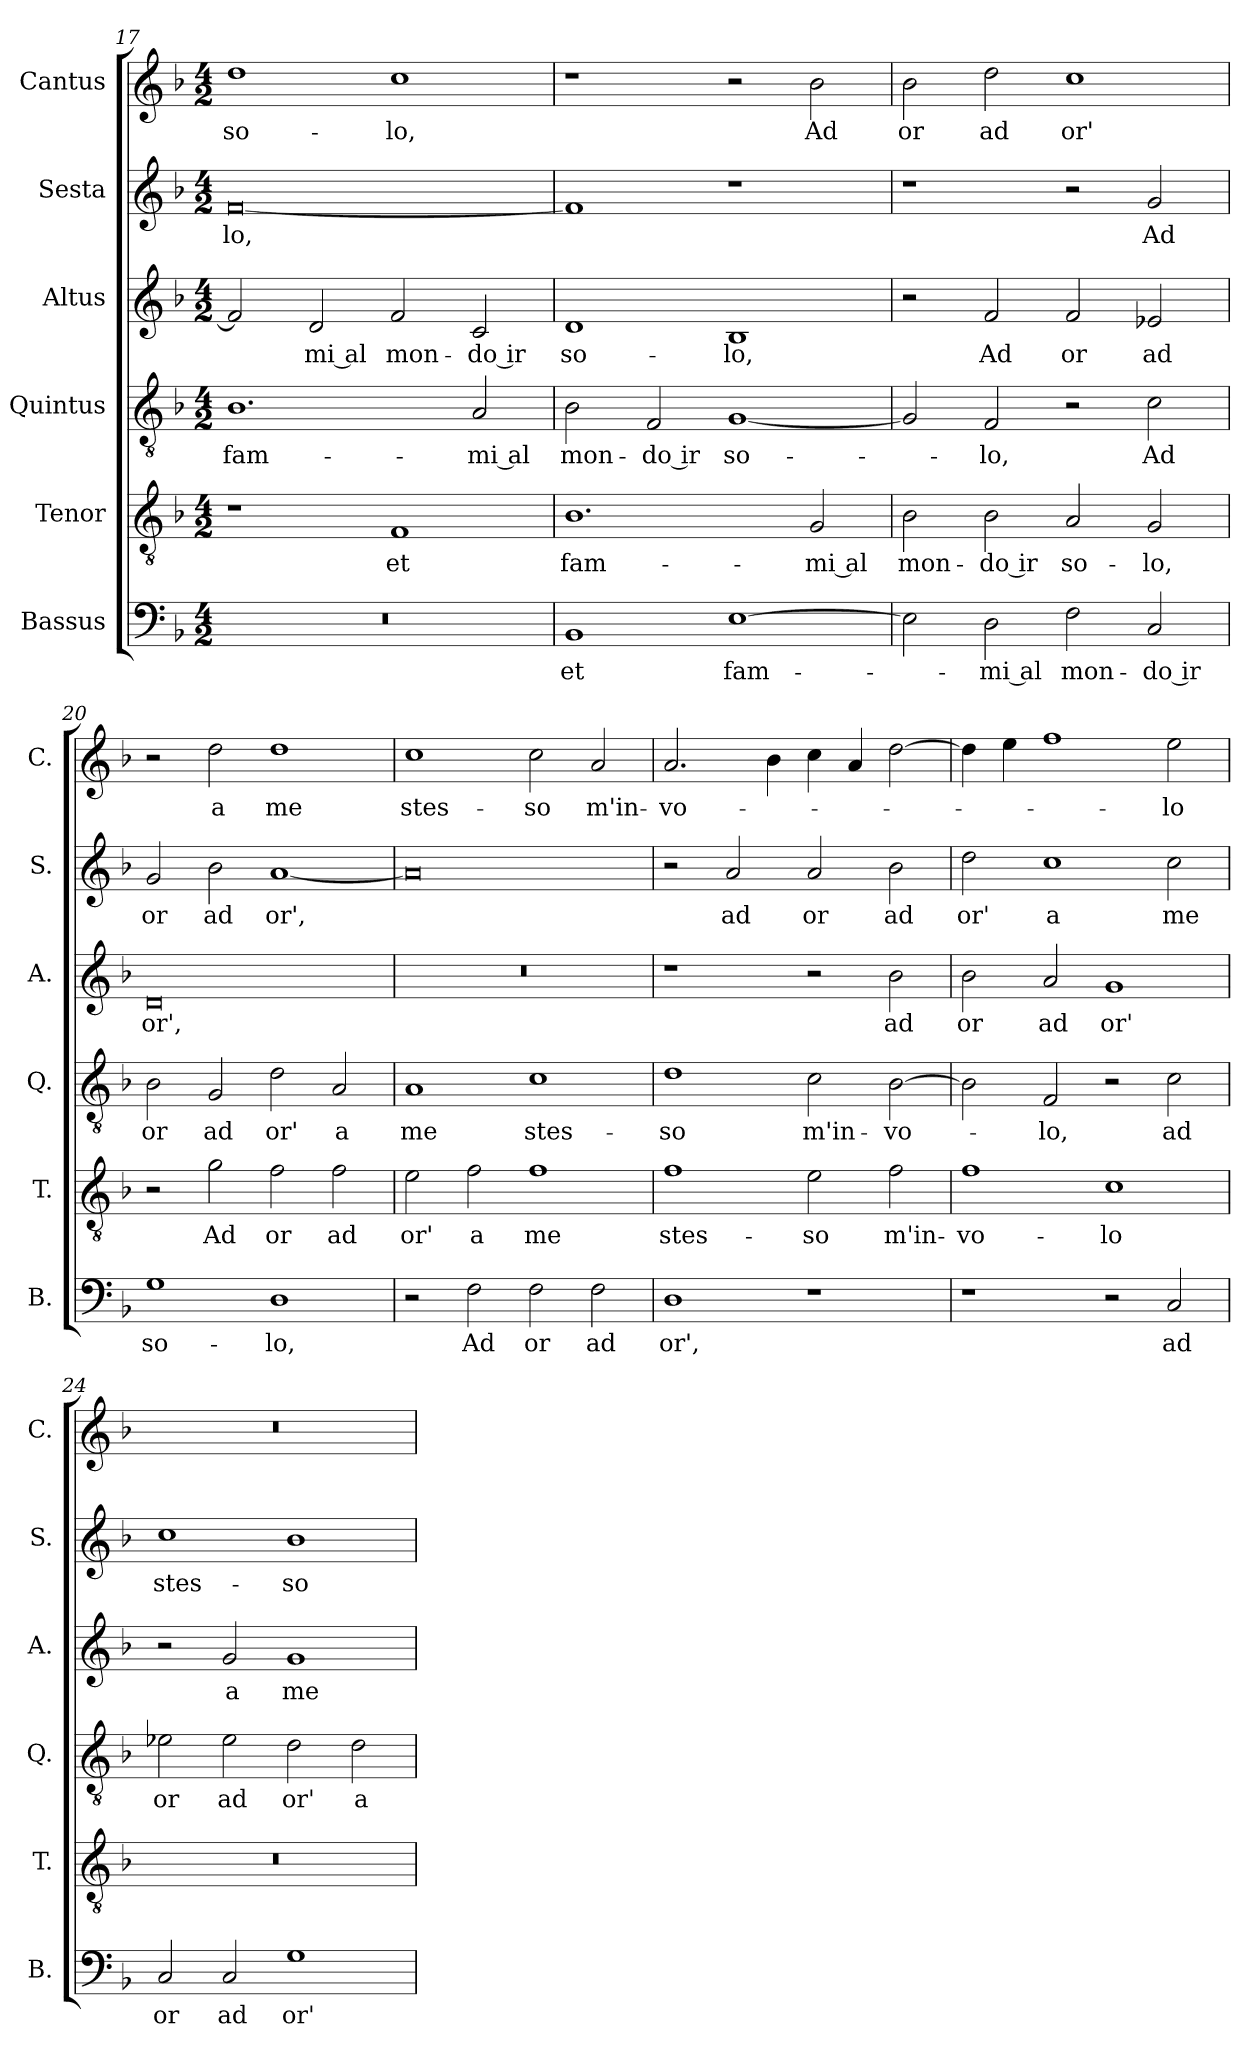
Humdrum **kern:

**kern	**text	**kern	**text	**kern	**text	**kern	**text	**kern	**text	**kern	**text
*part6	*part6	*part5	*part5	*part4	*part4	*part3	*part3	*part2	*part2	*part1	*part1
*staff6	*staff6	*staff5	*staff5	*staff4	*staff4	*staff3	*staff3	*staff2	*staff2	*staff1	*staff1
*I"Bassus	*	*I"Tenor	*	*I"Quintus	*	*I"Altus	*	*I"Sesta	*	*I"Cantus	*
*I'B.	*	*I'T.	*	*I'Q.	*	*I'A.	*	*I'S.	*	*I'C.	*
*clefF4	*	*clefGv2	*	*clefGv2	*	*clefG2	*	*clefG2	*	*clefG2	*
*k[b-]	*	*k[b-]	*	*k[b-]	*	*k[b-]	*	*k[b-]	*	*k[b-]	*
*M4/2	*	*M4/2	*	*M4/2	*	*M4/2	*	*M4/2	*	*M4/2	*
=17	=17	=17	=17	=17	=17	=17	=17	=17	=17	=17	=17
!	!	!	!	!	!LO:LY:b	!	!	!	!LO:LY:b	!	!LO:LY:b
0r	.	1r	.	1.B-	fam-	2f/]	.	[0f	-lo,	1dd	so-
!	!	!	!	!	!	!	!LO:LY:b	!	!	!	!
.	.	.	.	.	.	2d/	-mi al	.	.	.	.
!	!	!	!LO:LY:b	!	!	!	!LO:LY:b	!	!	!	!LO:LY:b
.	.	1F	et	.	.	2f/	mon-	.	.	1cc	-lo,
!	!	!	!	!	!LO:LY:b	!	!LO:LY:b	!	!	!	!
.	.	.	.	2A/	-mi al	2c/	-do ir	.	.	.	.
!!LO:PB:g=z
=18	=18	=18	=18	=18	=18	=18	=18	=18	=18	=18	=18
!	!LO:LY:b	!	!LO:LY:b	!	!LO:LY:b	!	!LO:LY:b	!	!	!	!
1BB-	et	1.B-	fam-	2B-\	mon-	1d	so-	1f]	.	1r	.
!	!	!	!	!	!LO:LY:b	!	!	!	!	!	!
.	.	.	.	2F/	-do ir	.	.	.	.	.	.
!	!LO:LY:b	!	!	!	!LO:LY:b	!	!LO:LY:b	!	!	!	!
[1E	fam-	.	.	[1G	so-	1B-	-lo,	1r	.	2r	.
!	!	!	!LO:LY:b	!	!	!	!	!	!	!	!LO:LY:b
.	.	2G/	-mi al	.	.	.	.	.	.	2b-\	Ad
=19	=19	=19	=19	=19	=19	=19	=19	=19	=19	=19	=19
!	!	!	!LO:LY:b	!	!	!	!	!	!	!	!LO:LY:b
2E\]	.	2B-\	mon-	2G/]	.	2r	.	1r	.	2b-\	or
!	!LO:LY:b	!	!LO:LY:b	!	!LO:LY:b	!	!LO:LY:b	!	!	!	!LO:LY:b
2D\	-mi al	2B-\	-do ir	2F/	-lo,	2f/	Ad	.	.	2dd\	ad
!	!LO:LY:b	!	!LO:LY:b	!	!	!	!LO:LY:b	!	!	!	!LO:LY:b
2F\	mon-	2A/	so-	2r	.	2f/	or	2r	.	1cc	or'
!	!LO:LY:b	!	!LO:LY:b	!	!LO:LY:b	!	!LO:LY:b	!	!LO:LY:b	!	!
2C/	-do ir	2G/	-lo,	2c\	Ad	2e-X/	ad	2g/	Ad	.	.
=20	=20	=20	=20	=20	=20	=20	=20	=20	=20	=20	=20
!	!LO:LY:b	!	!	!	!LO:LY:b	!	!LO:LY:b	!	!LO:LY:b	!	!
1G	so-	2r	.	2B-\	or	0d	or',	2g/	or	2r	.
!	!	!	!LO:LY:b	!	!LO:LY:b	!	!	!	!LO:LY:b	!	!LO:LY:b
.	.	2g\	Ad	2G/	ad	.	.	2b-\	ad	2dd\	a
!	!LO:LY:b	!	!LO:LY:b	!	!LO:LY:b	!	!	!	!LO:LY:b	!	!LO:LY:b
1D	-lo,	2f\	or	2d\	or'	.	.	[1a	or',	1dd	me
!	!	!	!LO:LY:b	!	!LO:LY:b	!	!	!	!	!	!
.	.	2f\	ad	2A/	a	.	.	.	.	.	.
=21	=21	=21	=21	=21	=21	=21	=21	=21	=21	=21	=21
!	!	!	!LO:LY:b	!	!LO:LY:b	!	!	!	!	!	!LO:LY:b
2r	.	2e\	or'	1A	me	0r	.	0a]	.	1cc	stes-
!	!LO:LY:b	!	!LO:LY:b	!	!	!	!	!	!	!	!
2F\	Ad	2f\	a	.	.	.	.	.	.	.	.
!	!LO:LY:b	!	!LO:LY:b	!	!LO:LY:b	!	!	!	!	!	!LO:LY:b
2F\	or	1f	me	1c	stes-	.	.	.	.	2cc\	-so
!	!LO:LY:b	!	!	!	!	!	!	!	!	!	!LO:LY:b
2F\	ad	.	.	.	.	.	.	.	.	2a/	m'in-
=22	=22	=22	=22	=22	=22	=22	=22	=22	=22	=22	=22
!	!LO:LY:b	!	!LO:LY:b	!	!LO:LY:b	!	!	!	!	!	!LO:LY:b
1D	or',	1f	stes-	1d	-so	1r	.	2r	.	2.a/	-vo-
!	!	!	!	!	!	!	!	!	!LO:LY:b	!	!
.	.	.	.	.	.	.	.	2a/	ad	.	.
.	.	.	.	.	.	.	.	.	.	4b-\	.
!	!	!	!LO:LY:b	!	!LO:LY:b	!	!	!	!LO:LY:b	!	!
1r	.	2e\	-so	2c\	m'in-	2r	.	2a/	or	4cc\	.
.	.	.	.	.	.	.	.	.	.	4a/	.
!	!	!	!LO:LY:b	!	!LO:LY:b	!	!LO:LY:b	!	!LO:LY:b	!	!
.	.	2f\	m'in-	[2B-\	-vo-	2b-\	ad	2b-\	ad	[2dd\	.
=23	=23	=23	=23	=23	=23	=23	=23	=23	=23	=23	=23
!	!	!	!LO:LY:b	!	!	!	!LO:LY:b	!	!LO:LY:b	!	!
1r	.	1f	-vo-	2B-\]	.	2b-\	or	2dd\	or'	4dd\]	.
.	.	.	.	.	.	.	.	.	.	4ee\	.
!	!	!	!	!	!LO:LY:b	!	!LO:LY:b	!	!LO:LY:b	!	!
.	.	.	.	2F/	-lo,	2a/	ad	1cc	a	1ff	.
!	!	!	!LO:LY:b	!	!	!	!LO:LY:b	!	!	!	!
2r	.	1c	-lo	2r	.	1g	or'	.	.	.	.
!	!LO:LY:b	!	!	!	!LO:LY:b	!	!	!	!LO:LY:b	!	!LO:LY:b
2C/	ad	.	.	2c\	ad	.	.	2cc\	me	2ee\	-lo
=24	=24	=24	=24	=24	=24	=24	=24	=24	=24	=24	=24
!	!LO:LY:b	!	!	!	!LO:LY:b	!	!	!	!LO:LY:b	!	!
2C/	or	0r	.	2e-X\	or	2r	.	1cc	stes-	0r	.
!	!LO:LY:b	!	!	!	!LO:LY:b	!	!LO:LY:b	!	!	!	!
2C/	ad	.	.	2e-\	ad	2g/	a	.	.	.	.
!	!LO:LY:b	!	!	!	!LO:LY:b	!	!LO:LY:b	!	!LO:LY:b	!	!
1G	or'	.	.	2d\	or'	1g	me	1b-	-so	.	.
!	!	!	!	!	!LO:LY:b	!	!	!	!	!	!
.	.	.	.	2d\	a	.	.	.	.	.	.
=	=	=	=	=	=	=	=	=	=	=	=
*-	*-	*-	*-	*-	*-	*-	*-	*-	*-	*-	*-
